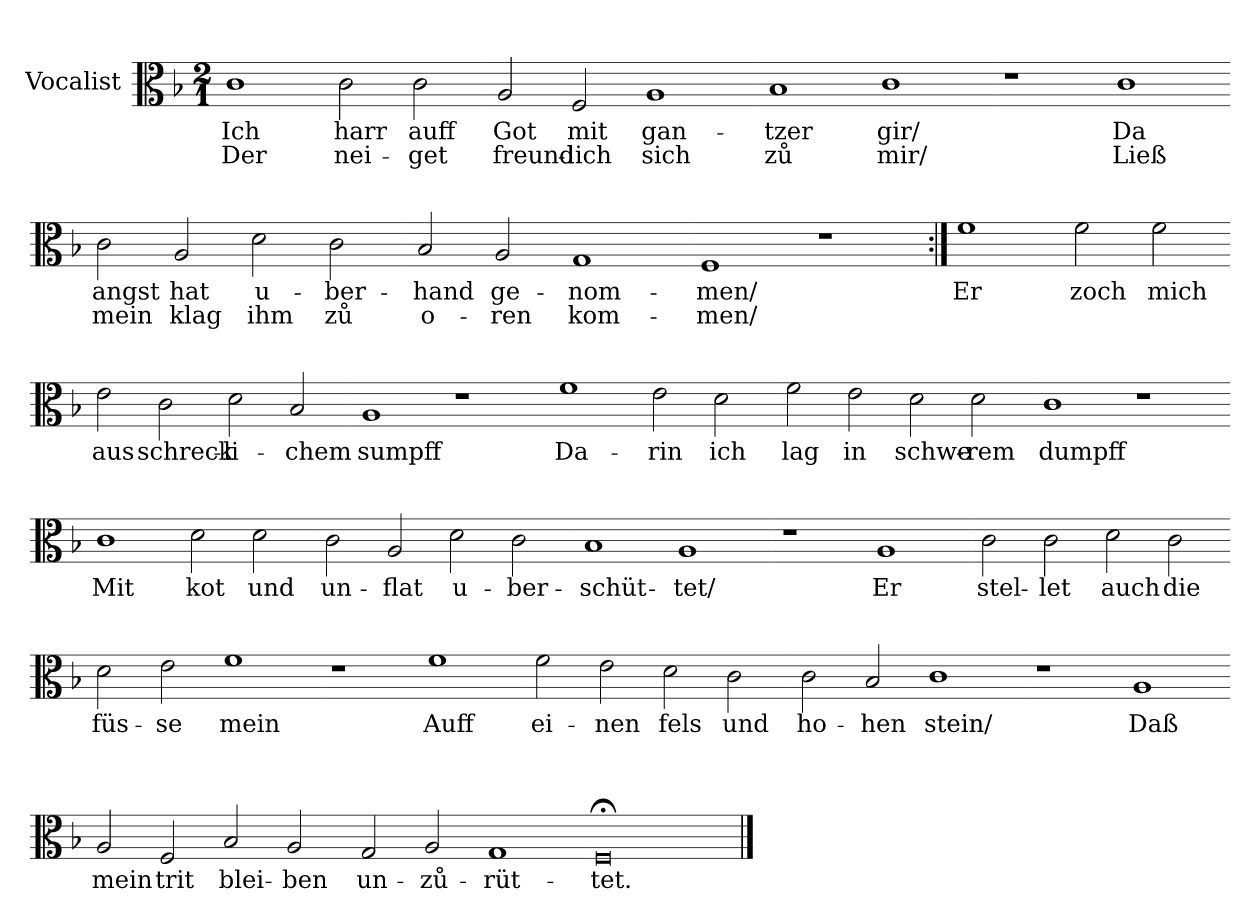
**kern	**text	**text
*part1	*part1	*part1
*staff1	*staff1	*staff1
*I"Vocalist	*	*
*clefC3	*	*
*k[b-]	*	*
*M2/1	*	*
*MM180	*	*
=	=	=
1c	Ich	Der
2c	harr	nei-
2c	auff	-get
=-	=-	=-
2A	Got	freund-
2F	mit	-lich
1A	gan-	sich
=-	=-	=-
1B-	-tzer	zů
1c	gir/	mir/
=-	=-	=-
1r	.	.
1c	Da	Ließ
=-	=-	=-
2c	angst	mein
2A	hat	klag
2d	u-	ihm
2c	-ber-	zů
=-	=-	=-
2B-	-hand	o-
2A	ge-	-ren
1G	-nom-	kom-
=-	=-	=-
1F	-men/	-men/
1r	.	.
=:|!	=:|!	=:|!
1f	Er	.
2f	zoch	.
2f	mich	.
=-	=-	=-
2e	aus	.
2c	schreck-	.
2d	-li-	.
2B-	-chem	.
=-	=-	=-
1A	sumpff	.
1r	.	.
=-	=-	=-
1f	Da-	.
2e	-rin	.
2d	ich	.
=-	=-	=-
2f	lag	.
2e	in	.
2d	schwe-	.
2d	-rem	.
=-	=-	=-
1c	dumpff	.
1r	.	.
=-	=-	=-
1c	Mit	.
2d	kot	.
2d	und	.
=-	=-	=-
2c	un-	.
2A	-flat	.
2d	u-	.
2c	-ber-	.
=-	=-	=-
1B-	-schüt-	.
1A	-tet/	.
=-	=-	=-
1r	.	.
1A	Er	.
=-	=-	=-
2c	stel-	.
2c	-let	.
2d	auch	.
2c	die	.
=-	=-	=-
2d	füs-	.
2e	-se	.
1f	mein	.
=-	=-	=-
1r	.	.
1f	Auff	.
=-	=-	=-
2f	ei-	.
2e	-nen	.
2d	fels	--
2c	und	.
=-	=-	=-
2c	ho-	.
2B-	-hen	.
1c	stein/	.
=-	=-	=-
1r	.	.
1A	Daß	.
=-	=-	=-
2A	mein	.
2F	trit	.
2B-	blei-	.
2A	-ben	.
=-	=-	=-
2G	un-	.
2A	-zů-	.
1G	-rüt-	.
=-	=-	=-
0F;<	-tet.	.
==	==	==
*-	*-	*-
